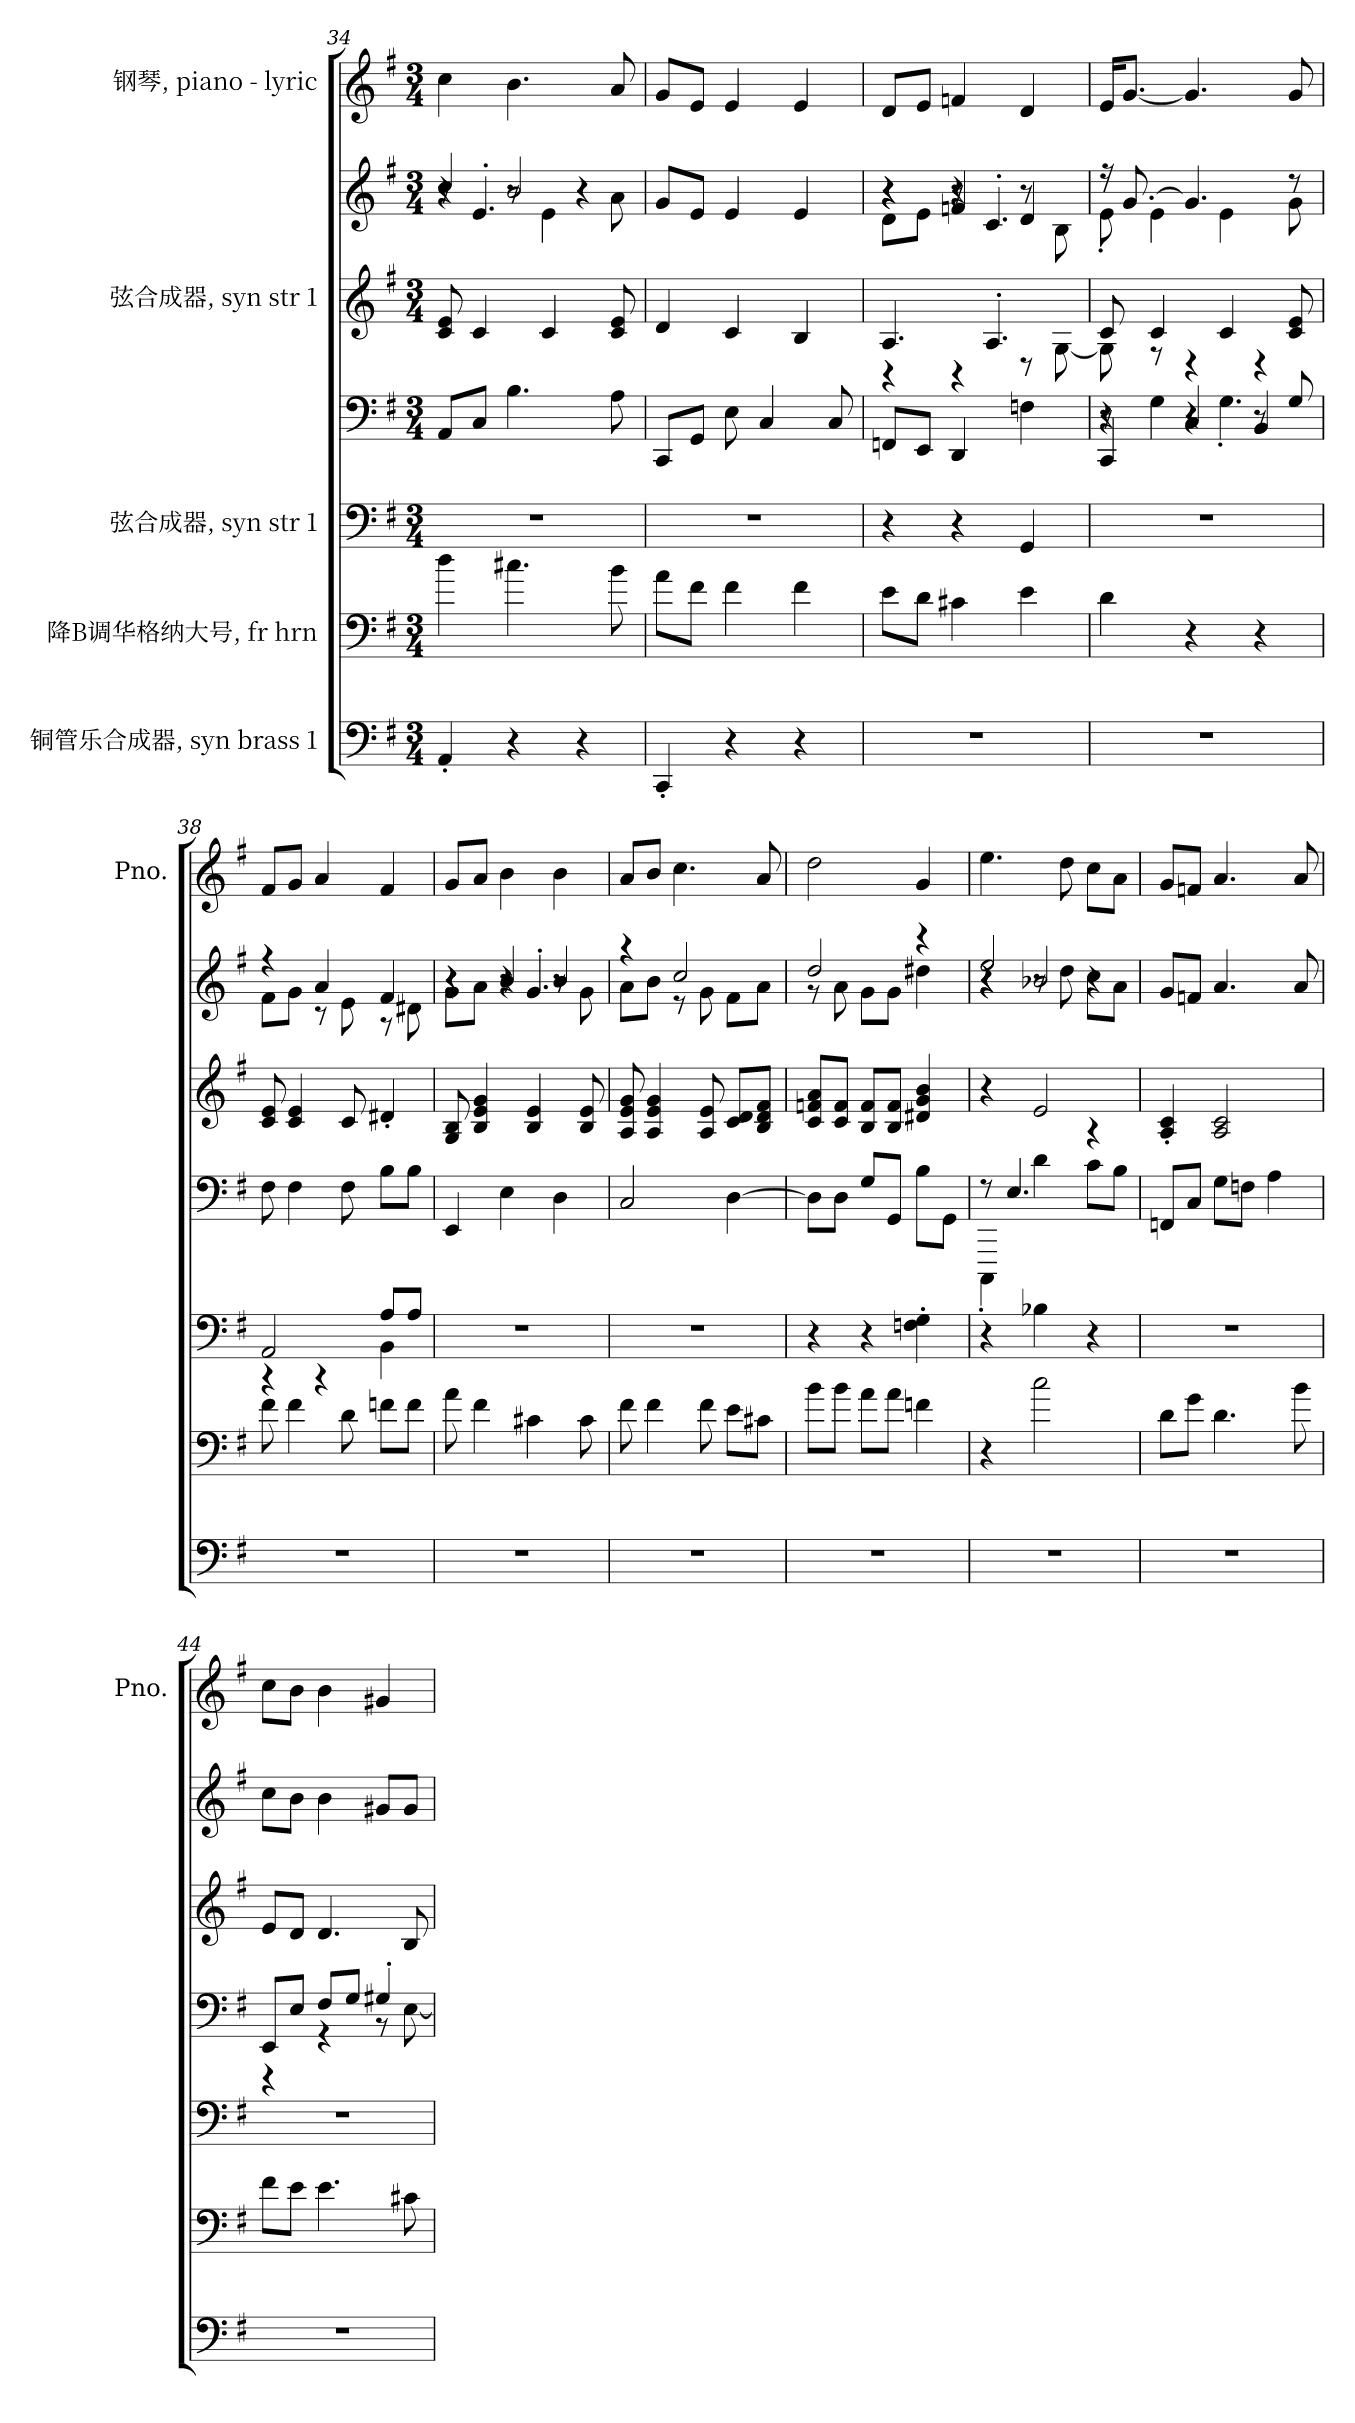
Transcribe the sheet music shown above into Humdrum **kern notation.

**kern	**kern	**kern	**kern	**kern	**kern	**kern
*part5	*part4	*part3	*part3	*part2	*part2	*part1
*staff7	*staff6	*staff5	*staff4	*staff3	*staff2	*staff1
*I"铜管乐合成器, syn brass 1	*I"降B调华格纳大号, fr hrn	*I"弦合成器, syn str 1	*	*I"弦合成器, syn str 1	*	*I"钢琴, piano - lyric
*	*	*	*	*	*	*I'Pno.
*clefF4	*clefF4	*clefF4	*clefF4	*clefG2	*clefG2	*clefG2
*	*ITrd1c2	*	*	*	*	*
*k[f#]	*k[b-]	*k[f#]	*k[f#]	*k[f#]	*k[f#]	*k[f#]
*M3/4	*M3/4	*M3/4	*M3/4	*M3/4	*M3/4	*M3/4
=34	=34	=34	=34	=34	=34	=34
*	*	*	*	*	*^	*
*	*	*	*	*	*	*^	*
4AA'/	4cc\	2.r	8AA/L	8c/ 8e/	4cc/	4r	8r	4cc\
.	.	.	8C/J	4c/	.	.	4.e'/	.
4r	4.bn\	.	4.B\	.	2b/	8r	.	4.b\
.	.	.	.	4c/	.	4e\	.	.
4r	.	.	.	.	.	.	4r	.
.	8a\	.	8A\	8c/ 8e/	.	8a\	.	8a/
*	*	*	*	*	*v	*v	*v	*
!!LO:PB:g=z
=35	=35	=35	=35	=35	=35	=35
4CC'/	8g\L	2.r	8CC/L	4d/	8g/L	8g/L
.	8e\J	.	8GG/J	.	8e/J	8e/J
4r	4e\	.	8E\	4c/	4e/	4e/
.	.	.	4C/	.	.	.
4r	4e\	.	.	4B/	4e/	4e/
.	.	.	8C/	.	.	.
=36	=36	=36	=36	=36	=36	=36
*	*	*	*	*^	*^	*
*	*	*	*	*	*	*	*^	*
2.r	8d\L	4r	8FFn/L	4.A/	4r	4r	8d\L	4r	8d/L
.	8c\J	.	8EE/J	.	.	.	8e\J	.	8e/J
.	4Bn\	4r	4DD/	.	4r	4fn/	4r	8r	4fn/
.	.	.	.	4.A'/	.	.	.	4.c'/	.
.	4d\	4GG/	4Fn\	.	8r	4d/	8r	.	4d/
.	.	.	.	.	[8G\	.	8B\	.	.
*	*	*	*	*	*	*	*v	*v	*
=37	=37	=37	=37	=37	=37	=37	=37	=37
*	*	*	*^	*	*	*	*	*
*	*	*	*	*^	*	*	*	*	*
2.r	4c\	2.r	4r	8r	4CC/	8c/	8G\]	16r	8e'\	16e/KL
.	.	.	.	.	.	.	.	[8.g/	.	[8.g/J
.	.	.	.	4G\	.	4c/	8r	.	4e\	.
.	4r	.	4r	.	4C/	.	4r	4.g/]	.	4.g/]
.	.	.	.	4.G'\	.	4c/	.	.	4e\	.
.	4r	.	8r	.	4BB/	.	4r	.	.	.
.	.	.	8G/	.	.	8c/ 8e/	.	8r	8g\	8g/
*	*	*	*v	*v	*v	*	*	*	*	*
*	*	*	*	*v	*v	*	*	*
=38	=38	=38	=38	=38	=38	=38	=38
*	*	*^	*	*	*	*	*
2.r	8e\	2AA/	4r	8F#\	8c/ 8e/	4r	8f#\L	8f#/L
.	4e\	.	.	4F#\	4c/ 4e/	.	8g\J	8g/J
.	.	.	4r	.	.	4a/	8r	4a/
.	8c\	.	.	8F#\	8c/	.	8e\	.
.	8e-X\L	8A/L	4BB\	8B\L	4d#X'/	4f#/	8r	4f#/
.	8e-\J	8A/J	.	8B\J	.	.	8d#X\	.
*	*	*v	*v	*	*	*	*	*
!!LO:PB:g=z
=39	=39	=39	=39	=39	=39	=39	=39
*	*	*	*	*	*	*^	*
2.r	8g\	2.r	4EE/	8G/ 8B/	4r	8g\L	4r	8g/L
.	4e\	.	.	4B/ 4e/ 4g/	.	8a\J	.	8a/J
.	.	.	4E\	.	4b/	4r	8r	4b\
.	4Bn\	.	.	4B/ 4e/	.	.	4.g'/	.
.	.	.	4D\	.	4b/	8r	.	4b\
.	8B\	.	.	8B/ 8e/	.	8g\	.	.
*	*	*	*	*	*	*v	*v	*
=40	=40	=40	=40	=40	=40	=40	=40
2.r	8e\	2.r	2C/	8A/ 8e/ 8g/	4r	8a\L	8a/L
.	4e\	.	.	4A/ 4e/ 4g/	.	8b\J	8b/J
.	.	.	.	.	2cc/	8r	4.cc\
.	8e\	.	.	8A/ 8e/	.	8g\	.
.	8d\L	.	[4D\	8c/ 8d/L	.	8f#\L	.
.	8Bn\J	.	.	8B/ 8d/ 8f#/J	.	8a\J	8a/
=41	=41	=41	=41	=41	=41	=41	=41
2.r	8a\L	4r	8D\L]	8c/ 8fn/ 8a/L	2dd/	8r	2dd\
.	8a\J	.	8D\J	8c/ 8f/J	.	8a\	.
.	8g\L	4r	8G/L	8B/ 8f/L	.	8g\L	.
.	8g\J	.	8GG/J	8B/ 8f/J	.	8g\J	.
.	4e-X\	4Fn\' 4G\'	8B\L	4d#X/ 4g/ 4b/	4r	4dd#X\	4g/
.	.	.	8GG\J	.	.	.	.
=42	=42	=42	=42	=42	=42	=42	=42
*	*	*	*^	*	*	*^	*
2.r	4r	4r	8r	4CCC'\	4r	2ee/	4r	4r	4.ee\
.	.	.	4.E/	.	.	.	.	.	.
.	2b-\	4B-X\	.	4d\	2e/	.	8r	2b-X/	.
.	.	.	.	.	.	.	8dd\	.	8dd\
.	.	4r	4r	8c\L	.	4r	8cc\L	.	8cc\L
.	.	.	.	8B\J	.	.	8a\J	.	8a\J
*	*	*	*v	*v	*	*v	*v	*v	*
!!LO:PB:g=z
=43	=43	=43	=43	=43	=43	=43
2.r	8c\L	2.r	8FFn/L	4A/' 4c/'	8g/L	8g/L
.	8f\J	.	8C/J	.	8fn/J	8fn/J
.	4.c\	.	8G\L	2A/ 2c/	4.a/	4.a/
.	.	.	8Fn\J	.	.	.
.	.	.	4A\	.	.	.
.	8a\	.	.	.	8a/	8a/
=44	=44	=44	=44	=44	=44	=44
*	*	*	*^	*	*	*
2.r	8e\L	2.r	8EE/L	4r	8e/L	8cc\L	8cc\L
.	8d\J	.	8E/J	.	8d/J	8b\J	8b\J
.	4.d\	.	8F#/L	4r	4.d/	4b\	4b\
.	.	.	8G/J	.	.	.	.
.	.	.	4G#X'/	8r	.	8g#X/L	4g#X/
.	8Bn\	.	.	[8E\	8B/	8g#/J	.
*	*	*	*v	*v	*	*	*
=	=	=	=	=	=	=
*-	*-	*-	*-	*-	*-	*-
